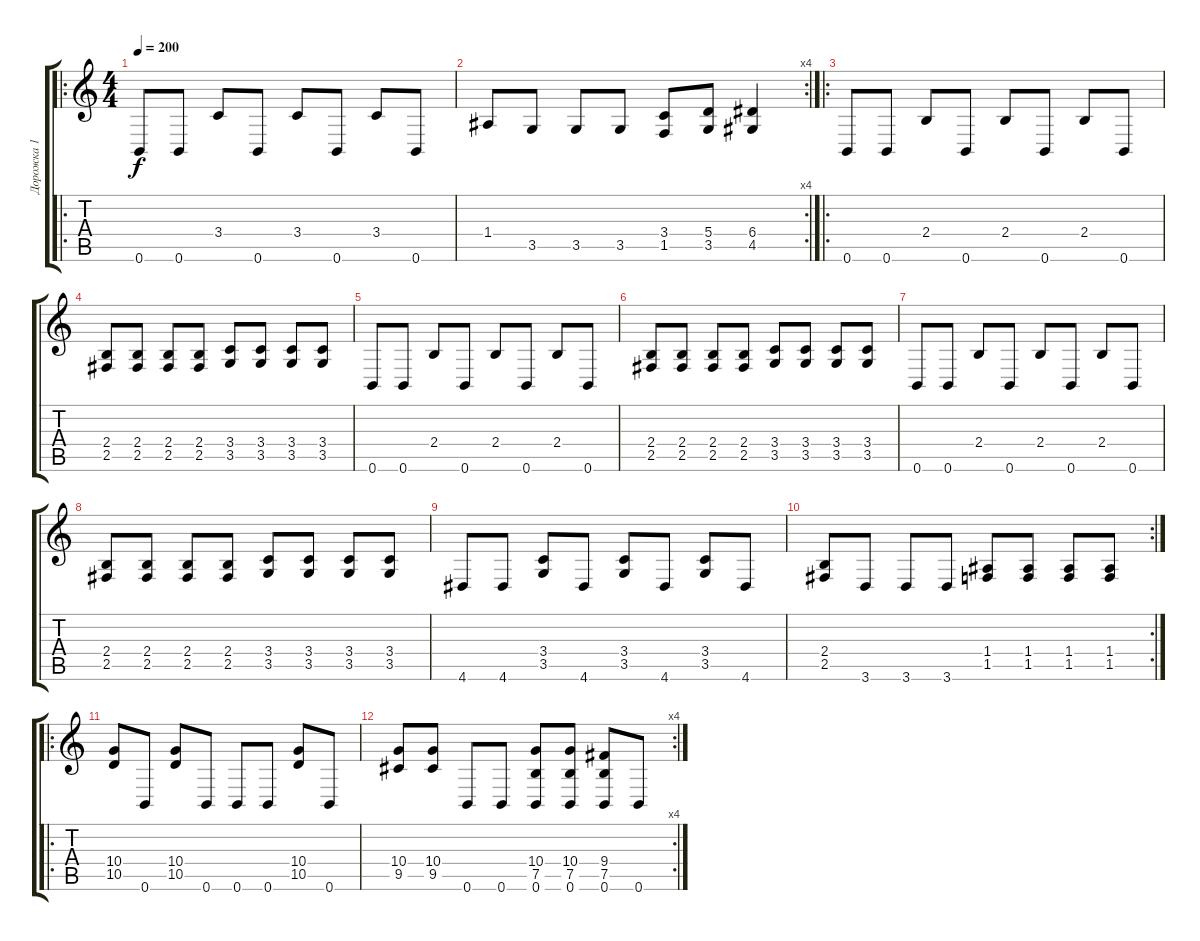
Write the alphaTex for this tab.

\track ("Дорожка 1" "Дорожка 1") {instrument distortionguitar}
\staff {score tabs}
\tuning (B3 Gb3 D3 A2 E2 B1) {hide}
\ro
\ts (4 4)
\tempo 200
\clef g2
\ks c
0.6.8{dy f} 0.6.8 3.4.8 0.6.8 3.4.8 0.6.8 3.4.8 0.6.8 |
\rc 4
1.4.8 3.5.8 3.5.8 3.5.8 (3.4 1.5).8 (5.4 3.5).8 (6.4 4.5).4 |
\ro
0.6.8 0.6.8 2.4.8 0.6.8 2.4.8 0.6.8 2.4.8 0.6.8 |
(2.4 2.5).8 (2.4 2.5).8 (2.4 2.5).8 (2.4 2.5).8 (3.4 3.5).8 (3.4 3.5).8 (3.4 3.5).8 (3.4 3.5).8 |
0.6.8 0.6.8 2.4.8 0.6.8 2.4.8 0.6.8 2.4.8 0.6.8 |
(2.4 2.5).8 (2.4 2.5).8 (2.4 2.5).8 (2.4 2.5).8 (3.4 3.5).8 (3.4 3.5).8 (3.4 3.5).8 (3.4 3.5).8 |
0.6.8 0.6.8 2.4.8 0.6.8 2.4.8 0.6.8 2.4.8 0.6.8 |
(2.4 2.5).8 (2.4 2.5).8 (2.4 2.5).8 (2.4 2.5).8 (3.4 3.5).8 (3.4 3.5).8 (3.4 3.5).8 (3.4 3.5).8 |
4.6.8 4.6.8 (3.4 3.5).8 4.6.8 (3.4 3.5).8 4.6.8 (3.4 3.5).8 4.6.8 |
\rc 2
(2.4 2.5).8 3.6.8 3.6.8 3.6.8 (1.4 1.5).8 (1.4 1.5).8 (1.4 1.5).8 (1.4 1.5).8 |
\ro
(10.4 10.5).8 0.6.8 (10.4 10.5).8 0.6.8 0.6.8 0.6.8 (10.4 10.5).8 0.6.8 |
\rc 4
(10.4 9.5).8 (10.4 9.5).8 0.6.8 0.6.8 (10.4 7.5 0.6).8 (10.4 7.5 0.6).8 (9.4 7.5 0.6).8 0.6.8
